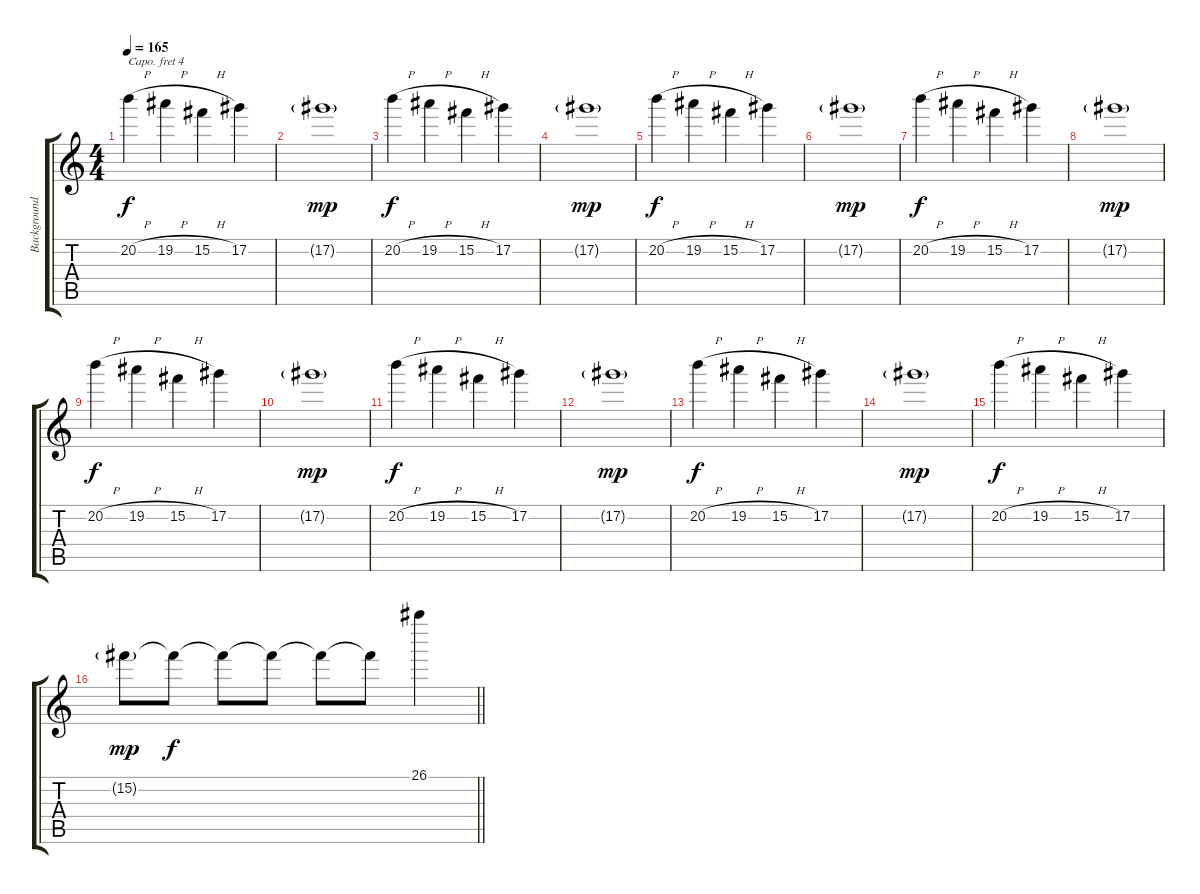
\track ("Background" "Background") {instrument distortionguitar}
\staff {score tabs}
\capo 4
\tuning (E4 B3 G3 D3 A2 E2) {hide}
\ts (4 4)
\tempo 165
\clef g2
\ks c
20.2{h}.4{dy f volume 7 instrument synthbass1} 19.2{h}.4 15.2{h}.4 17.2.4 |
17.2{g}.1{dy mp} |
20.2{h}.4{dy f} 19.2{h}.4 15.2{h}.4 17.2.4 |
17.2{g}.1{dy mp} |
20.2{h}.4{dy f} 19.2{h}.4 15.2{h}.4 17.2.4 |
17.2{g}.1{dy mp} |
20.2{h}.4{dy f} 19.2{h}.4 15.2{h}.4 17.2.4 |
17.2{g}.1{dy mp} |
20.2{h}.4{dy f} 19.2{h}.4 15.2{h}.4 17.2.4 |
17.2{g}.1{dy mp} |
20.2{h}.4{dy f} 19.2{h}.4 15.2{h}.4 17.2.4 |
17.2{g}.1{dy mp} |
20.2{h}.4{dy f} 19.2{h}.4 15.2{h}.4 17.2.4 |
17.2{g}.1{dy mp} |
20.2{h}.4{dy f} 19.2{h}.4 15.2{h}.4 17.2.4 |
\barLineRight lightlight
15.2{g}.8{dy mp} 15.2{t}.8{dy f} 15.2{t}.8 15.2{t}.8 15.2{t}.8 15.2{t}.8 26.1.4{volume 6 instrument distortionguitar}
